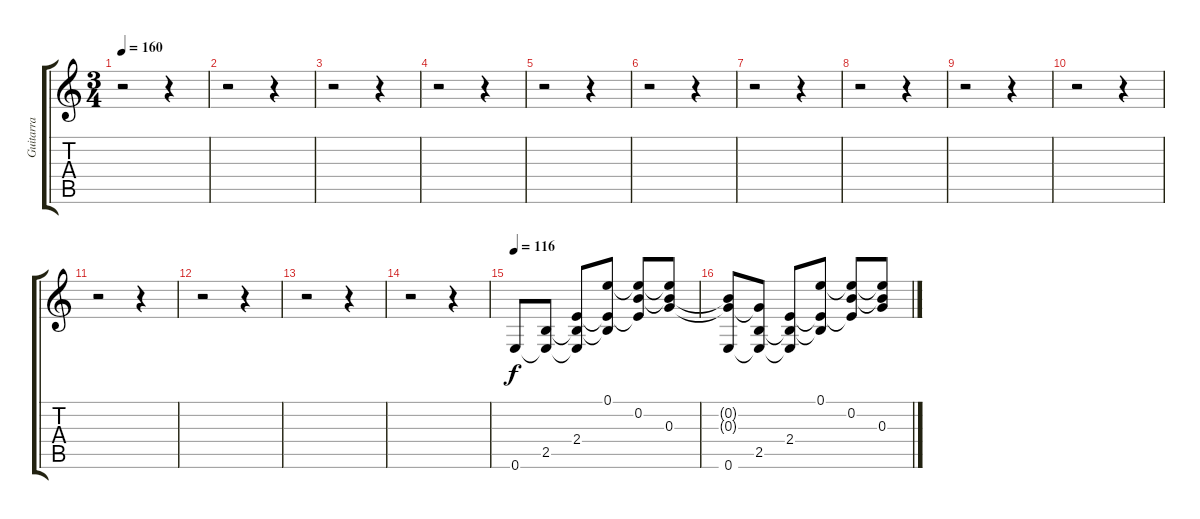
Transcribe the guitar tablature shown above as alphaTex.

\track ("Guitarra" "Guitarra") {instrument distortionguitar}
\staff {score tabs}
\tuning (E4 B3 G3 D3 A2 E2) {hide}
\ts (3 4)
\tempo 160
\clef g2
\ks c
r.2{dy f} r.4 |
r.2 r.4 |
r.2 r.4 |
r.2 r.4 |
r.2 r.4 |
r.2 r.4 |
r.2 r.4 |
r.2 r.4 |
r.2 r.4 |
r.2 r.4 |
r.2 r.4 |
r.2 r.4 |
r.2 r.4 |
r.2 r.4 |
\tempo 116
0.6.8{volume 14 instrument acousticguitarsteel} (2.5 0.6{t}).8 (2.4 2.5{t} 0.6{t}).8 (0.1 2.4{t} 2.5{t}).8 (0.1{t} 0.2 2.4{t}).8 (0.1{t} 0.2{t} 0.3).8 |
(0.2{t} 0.3{t} 0.6).8 (0.3{t} 2.5 0.6{t}).8 (2.4 2.5{t} 0.6{t}).8 (0.1 2.4{t} 2.5{t}).8 (0.1{t} 0.2 2.4{t}).8 (0.1{t} 0.2{t} 0.3).8
